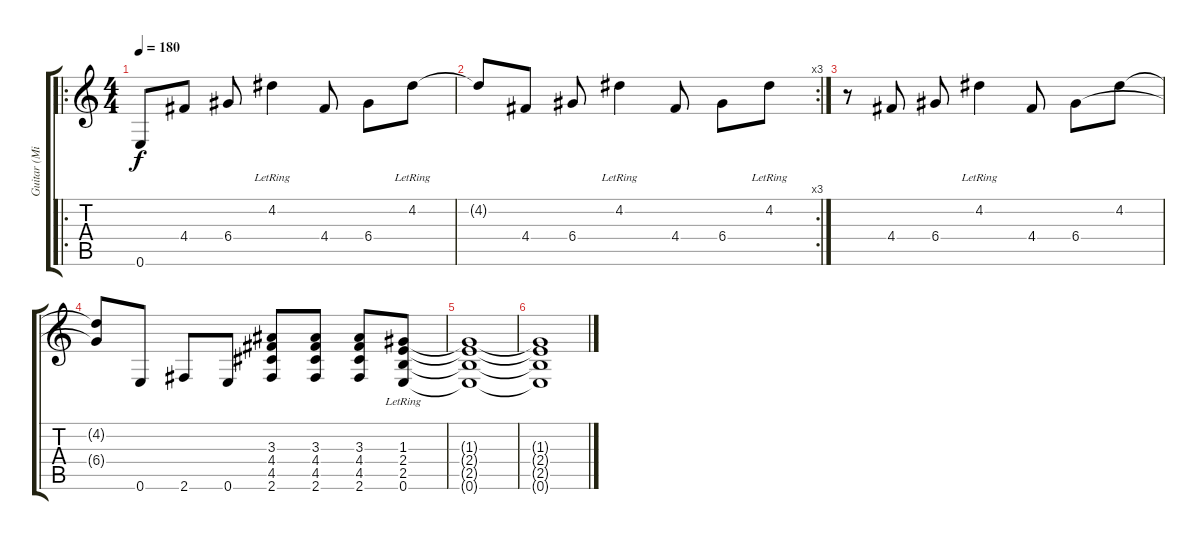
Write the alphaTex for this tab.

\track ("Guitar (Mike Einziger)" "Guitar (Mi") {instrument electricguitarjazz}
\staff {score tabs}
\tuning (E4 B3 G3 D3 A2 E2) {hide}
\ro
\ts (4 4)
\tempo 180
\clef g2
\ks c
0.6{t}.8{dy f instrument overdrivenguitar} 4.4.8 6.4.8 4.2{lr}.4 4.4.8 6.4.8 4.2{lr}.8 |
\rc 3
4.2{t}.8 4.4.8 6.4.8 4.2{lr}.4 4.4.8 6.4.8 4.2{lr}.8 |
r.8{instrument overdrivenguitar} 4.4.8 6.4.8 4.2{lr}.4 4.4.8 6.4.8 4.2.8 |
(4.2{t} 6.4{t}).8 0.6.8 2.6.8 0.6.8 (3.3 4.4 4.5 2.6).8 (3.3 4.4 4.5 2.6).8 (3.3 4.4 4.5 2.6).8 (1.3 2.4 2.5 0.6{lr}).8 |
(1.3{t} 2.4{t} 2.5{t} 0.6{t}).1 |
(1.3{t} 2.4{t} 2.5{t} 0.6{t}).1
